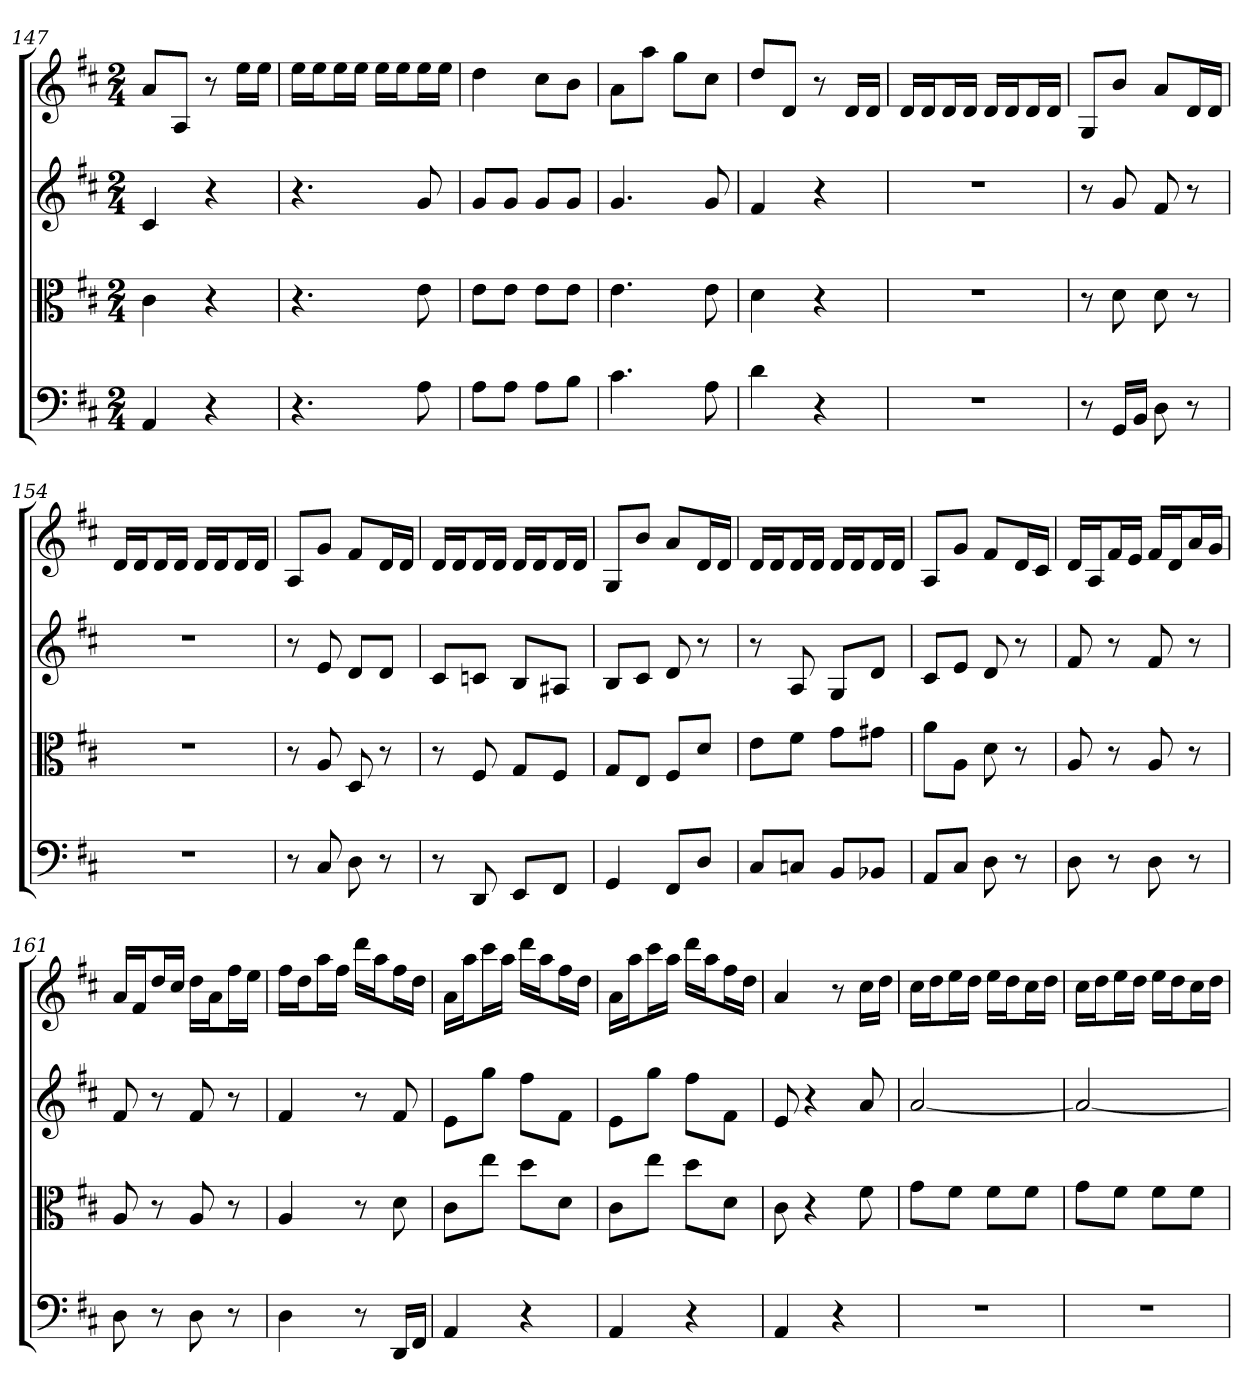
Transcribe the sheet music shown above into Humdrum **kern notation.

**kern	**kern	**kern	**kern
*part4	*part3	*part2	*part1
*staff4	*staff3	*staff2	*staff1
*clefF4	*clefC3	*	*
*k[f#c#]	*k[f#c#]	*k[f#c#]	*k[f#c#]
*D:	*D:	*D:	*D:
*M2/4	*M2/4	*M2/4	*M2/4
=147	=147	=147	=147
4AA	4c#	4c#	8aL
.	.	.	8AJ
4r	4r	4r	8r
.	.	.	16eeLL
.	.	.	16eeJJ
=148	=148	=148	=148
4.r	4.r	4.r	16eeLL
.	.	.	16eeJ
.	.	.	16eeL
.	.	.	16eeJJ
.	.	.	16eeLL
.	.	.	16eeJ
8A	8e	8g	16eeL
.	.	.	16eeJJ
=149	=149	=149	=149
8A\L	8e\L	8gL	4dd
8A\J	8e\J	8gJ	.
8A\L	8e\L	8gL	8cc#L
8B\J	8e\J	8gJ	8bJ
=150	=150	=150	=150
4.c#	4.e	4.g	8aL
.	.	.	8aaJ
.	.	.	8ggL
8A	8e	8g	8cc#J
=151	=151	=151	=151
4d	4d	4f#	8ddL
.	.	.	8dJ
4r	4r	4r	8r
.	.	.	16dLL
.	.	.	16dJJ
=152	=152	=152	=152
2r	2r	2r	16dLL
.	.	.	16dJ
.	.	.	16dL
.	.	.	16dJJ
.	.	.	16dLL
.	.	.	16dJ
.	.	.	16dL
.	.	.	16dJJ
=153	=153	=153	=153
8r	8r	8r	8GL
16GG/LL	8d	8g	8bJ
16BB/JJ	.	.	.
8D	8d	8f#	8aL
8r	8r	8r	16dL
.	.	.	16dJJ
=154	=154	=154	=154
2r	2r	2r	16dLL
.	.	.	16dJ
.	.	.	16dL
.	.	.	16dJJ
.	.	.	16dLL
.	.	.	16dJ
.	.	.	16dL
.	.	.	16dJJ
=155	=155	=155	=155
8r	8r	8r	8AL
8C#	8A	8e	8gJ
8D	8D	8dL	8f#L
8r	8r	8dJ	16dL
.	.	.	16dJJ
=156	=156	=156	=156
8r	8r	8c#L	16dLL
.	.	.	16dJ
8DD	8F#	8cnJ	16dL
.	.	.	16dJJ
8EE/L	8G/L	8BL	16dLL
.	.	.	16dJ
8FF#/J	8F#/J	8A#XJ	16dL
.	.	.	16dJJ
=157	=157	=157	=157
4GG	8G/L	8BL	8GL
.	8E/J	8c#J	8bJ
8FF#/L	8F#/L	8d	8aL
8D/J	8d/J	8r	16dL
.	.	.	16dJJ
=158	=158	=158	=158
8C#/L	8e\L	8r	16dLL
.	.	.	16dJ
8Cn/J	8f#\J	8A	16dL
.	.	.	16dJJ
8BB/L	8g\L	8GL	16dLL
.	.	.	16dJ
8BB-X/J	8g#X\J	8dJ	16dL
.	.	.	16dJJ
=159	=159	=159	=159
8AA/L	8a\L	8c#L	8AL
8C#/J	8A\J	8eJ	8gJ
8D	8d	8d	8f#L
8r	8r	8r	16dL
.	.	.	16c#JJ
=160	=160	=160	=160
8D	8A	8f#	16dLL
.	.	.	16AJ
8r	8r	8r	16f#L
.	.	.	16eJJ
8D	8A	8f#	16f#LL
.	.	.	16dJ
8r	8r	8r	16aL
.	.	.	16gJJ
=161	=161	=161	=161
8D	8A	8f#	16aLL
.	.	.	16f#J
8r	8r	8r	16ddL
.	.	.	16cc#JJ
8D	8A	8f#	16ddLL
.	.	.	16aJ
8r	8r	8r	16ff#L
.	.	.	16eeJJ
=162	=162	=162	=162
4D	4A	4f#	16ff#LL
.	.	.	16ddJ
.	.	.	16aaL
.	.	.	16ff#JJ
8r	8r	8r	16dddLL
.	.	.	16aaJ
16DD/LL	8d	8f#	16ff#L
16FF#/JJ	.	.	16ddJJ
=163	=163	=163	=163
4AA	8c#\L	8eL	16aLL
.	.	.	16aaJ
.	8ee\J	8ggJ	16ccc#L
.	.	.	16aaJJ
4r	8dd\L	8ff#L	16dddLL
.	.	.	16aaJ
.	8d\J	8f#J	16ff#L
.	.	.	16ddJJ
=164	=164	=164	=164
4AA	8c#\L	8eL	16aLL
.	.	.	16aaJ
.	8ee\J	8ggJ	16ccc#L
.	.	.	16aaJJ
4r	8dd\L	8ff#L	16dddLL
.	.	.	16aaJ
.	8d\J	8f#J	16ff#L
.	.	.	16ddJJ
=165	=165	=165	=165
4AA	8c#	8e	4a
.	4r	4r	.
4r	.	.	8r
.	8f#	8a	16cc#LL
.	.	.	16ddJJ
=166	=166	=166	=166
2r	8g\L	[2a	16cc#LL
.	.	.	16ddJ
.	8f#\J	.	16eeL
.	.	.	16ddJJ
.	8f#\L	.	16eeLL
.	.	.	16ddJ
.	8f#\J	.	16cc#L
.	.	.	16ddJJ
=167	=167	=167	=167
2r	8g\L	2a_	16cc#LL
.	.	.	16ddJ
.	8f#\J	.	16eeL
.	.	.	16ddJJ
.	8f#\L	.	16eeLL
.	.	.	16ddJ
.	8f#\J	.	16cc#L
.	.	.	16ddJJ
=	=	=	=
*-	*-	*-	*-
